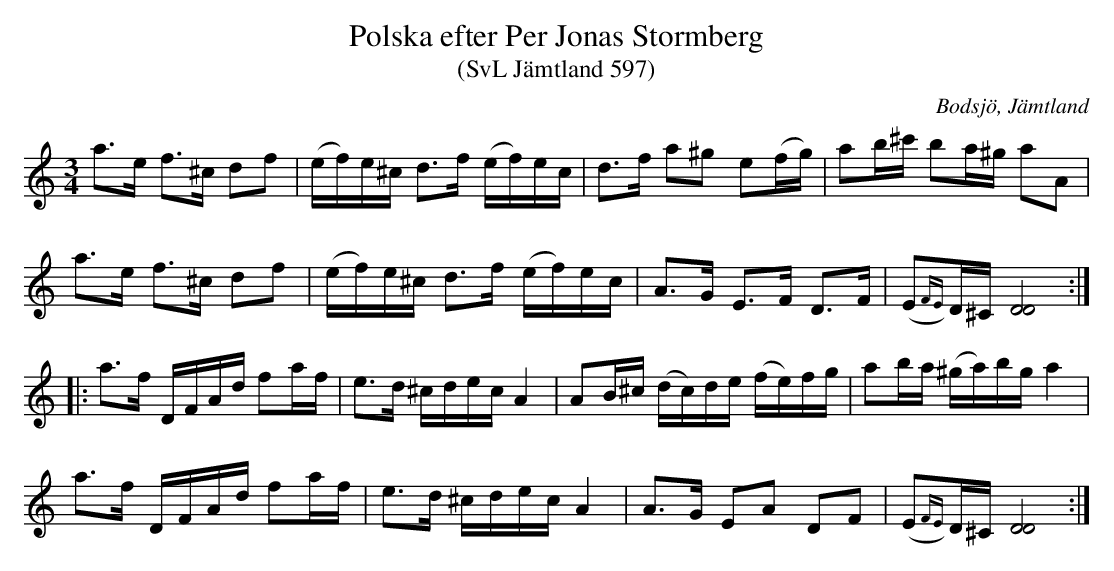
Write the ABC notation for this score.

X:1
T:Polska efter Per Jonas Stormberg
T:(SvL Jämtland 597)
O:Bodsjö, Jämtland
M:3/4
L:1/8
K:Ddor
a>e f>^c df|(e/f/)e/^c/ d>f (e/f/)e/c/|d>f a^g e(f/g/)|ab/^c'/ ba/^g/ aA|
a>e f>^c df|(e/f/)e/^c/ d>f (e/f/)e/c/|A>G E>F D>F|(E{FE})D/^C/ [DD]4:|
|:a>f D/F/A/d/ fa/f/|e>d ^c/d/e/c/ A2|AB/^c/ (d/c/)d/e/ (f/e/)f/g/|ab/a/ (^g/a/)b/g/ a2|
a>f D/F/A/d/ fa/f/|e>d ^c/d/e/c/ A2|A>G EA DF|(E{FE})D/^C/ [DD]4:|
